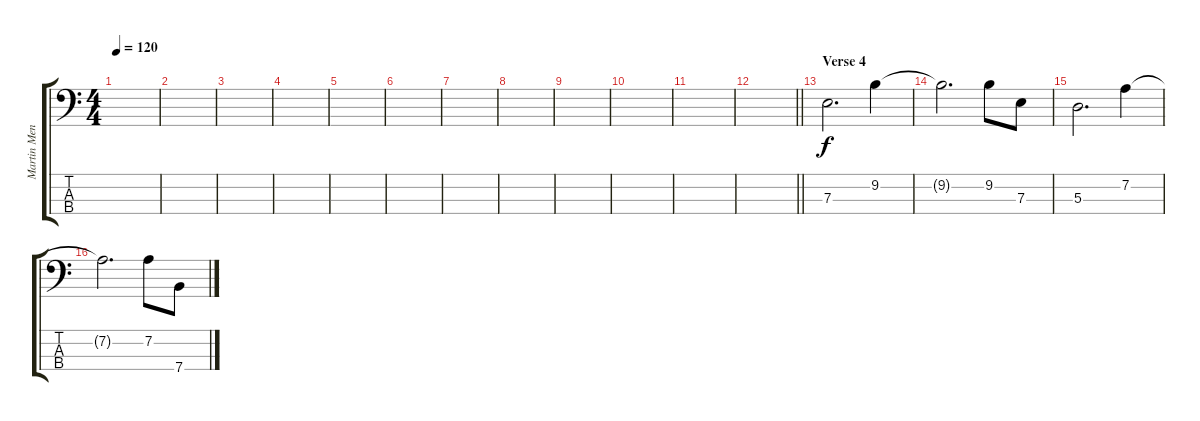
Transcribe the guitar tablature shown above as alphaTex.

\track ("Martin Mendez - Bass" "Martin Men") {instrument electricbassfinger}
\staff {score tabs}
\tuning (G2 D2 A1 E1) {hide}
\ts (4 4)
\tempo 120
\clef f4
\ks c
|
|
|
|
|
|
|
|
|
|
|
\barLineRight lightlight
|
\section ("" "Verse 4")
7.3.2{d volume 14} 9.2.4 |
9.2{t}.2{d} 9.2.8 7.3.8 |
5.3.2{d} 7.2.4 |
7.2{t}.2{d} 7.2.8 7.4.8
